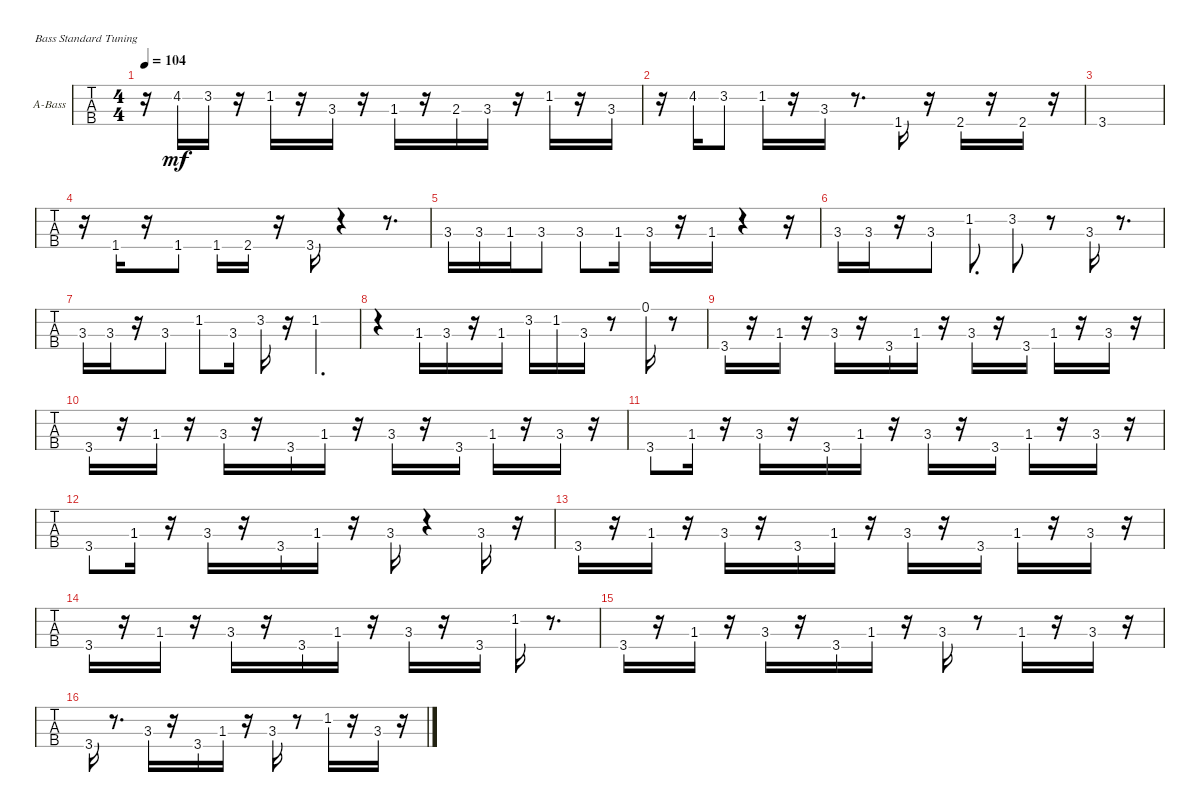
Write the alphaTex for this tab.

\bracketExtendMode groupsimilarinstruments
\firstSystemTrackNameOrientation horizontal
\otherSystemsTrackNameOrientation horizontal
\track ("Bass" "A-Bass") {instrument acousticbass}
\staff {tabs}
\tuning (G2 D2 A1 E1)
\ts (4 4)
\tempo 104
\clef f4
\ks c
r.16{dy mf} 4.2.16 3.2.16 r.16 1.2.16 r.16 3.3.16 r.16 1.3.16 r.16 2.3.16 3.3.16 r.16 1.2.16 r.16 3.3.16 |
r.16 4.2.16 3.2.8 1.2.16 r.16 3.3.16 r.8{d} 1.4.16 r.16 2.4.16 r.16 2.4.16 r.16 |
3.4.1 |
r.16 1.4.16 r.16 1.4.8 1.4.16 2.4.16 r.16 3.4.16 r.4 r.8{d} |
3.3.16 3.3.16 1.3.16 3.3.8 3.3.8 1.3.16 3.3.16 r.16 1.3.16 r.4 r.16 |
3.3.16 3.3.16 r.16 3.3.8 1.2.8{d} 3.2.8 r.8 3.3.16 r.8{d} |
3.3.16 3.3.16 r.16 3.3.8 1.2.8 3.3.16 3.2.16 r.16 1.2.4{d} |
r.4 1.3.16 3.3.16 r.16 1.3.16 3.2.16 1.2.16 3.3.16 r.8 0.1.16 r.8 |
3.4.16 r.16 1.3.16 r.16 3.3.16 r.16 3.4.16 1.3.16 r.16 3.3.16 r.16 3.4.16 1.3.16 r.16 3.3.16 r.16 |
3.4.16 r.16 1.3.16 r.16 3.3.16 r.16 3.4.16 1.3.16 r.16 3.3.16 r.16 3.4.16 1.3.16 r.16 3.3.16 r.16 |
3.4.8 1.3.16 r.16 3.3.16 r.16 3.4.16 1.3.16 r.16 3.3.16 r.16 3.4.16 1.3.16 r.16 3.3.16 r.16 |
3.4.8 1.3.16 r.16 3.3.16 r.16 3.4.16 1.3.16 r.16 3.3.16 r.4 3.3.16 r.16 |
3.4.16 r.16 1.3.16 r.16 3.3.16 r.16 3.4.16 1.3.16 r.16 3.3.16 r.16 3.4.16 1.3.16 r.16 3.3.16 r.16 |
3.4.16 r.16 1.3.16 r.16 3.3.16 r.16 3.4.16 1.3.16 r.16 3.3.16 r.16 3.4.16 1.2.16 r.8{d} |
3.4.16 r.16 1.3.16 r.16 3.3.16 r.16 3.4.16 1.3.16 r.16 3.3.16 r.8 1.3.16 r.16 3.3.16 r.16 |
3.4.16 r.8{d} 3.3.16 r.16 3.4.16 1.3.16 r.16 3.3.16 r.8 1.2.16 r.16 3.3.16 r.16
